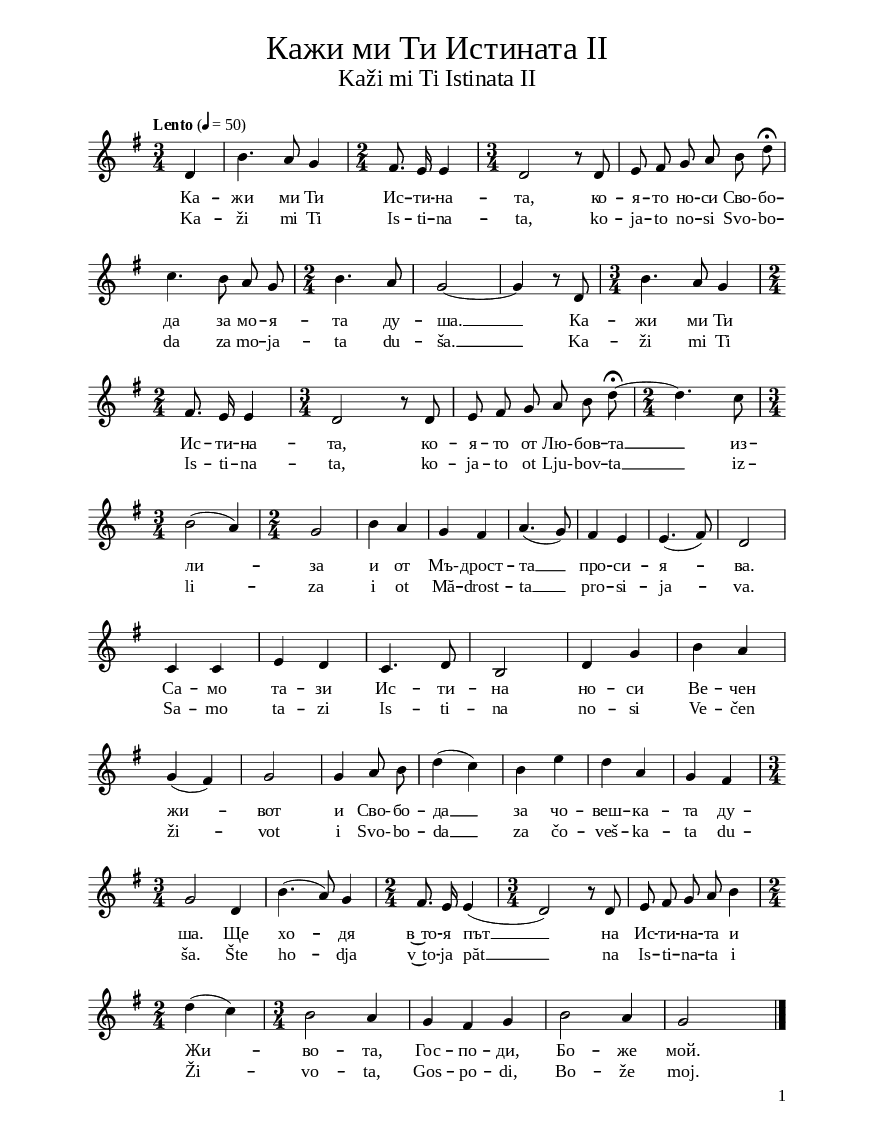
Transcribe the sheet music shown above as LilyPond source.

\version "2.24.2"

% include paper part and global functions
\include "include/globals.ily"

\bookpart {
\label #'ref168
\tocItem \markup "Кажи ми Ти Истината II – Kaži mi Ti Istinata II"
\include "include/bookpart-paper.ily"
\score {
  \include "include/score-layout.ily"

  \new Voice \absolute {
    \clef treble
    \key g \major
    \time 3/4
    \tempoFunc "Lento" 4 "50"
    \autoBeamOff

    \partial 4
    d'4 | % 2
    b'4.  a'8  g'4 | % 3
    \time 2/4  | % 3
    fis'8.  e'16  e'4 | % 4
    \time 3/4  | % 4
    d'2 r8  d'8 | % 5
    e'8  fis'8  g'8  a'8
    b'8  d''8 ^\fermata \break | % 6
    c''4.  b'8  a'8  g'8 | % 7
    \time 2/4  | % 7
    b'4.  a'8 | % 8
    g'2 ~ | % 9
    g'4 r8  d'8 |
    \time 3/4  |
    b'4.  a'8  g'4 \break | % 11
    \time 2/4  | % 11
    fis'8.  e'16  e'4  | % 12
    \time 3/4  | % 12
    d'2 r8  d'8 | % 13
    e'8  fis'8  g'8  a'8
    b'8  d''8 ~ ^\fermata  \time 2/4 | % 14
    d''4.  c''8 \break | \time 3/4 b'2  (a'4)  | % 16

    \time 2/4 g'2   % 17
    b'4  a'4 | % 18
    g'4  fis'4 | % 19
    a'4. (  g'8 ) |
    fis'4  e'4 | % 21
    e'4. (  fis'8 ) | % 22
    d'2 \break | % 23
    c'4  c'4 | % 24
    e'4  d'4 | % 25
    c'4.  d'8 | % 26
    b2 | % 27
    d'4  g'4 | % 28
    b'4  a'4 \break | % 29
    g'4 (  fis'4 ) |
    g'2 | % 31
    g'4  a'8  b'8 | % 32
    d''4 (  c''4 ) | % 33
    b'4  e''4 | % 34
    d''4  a'4 | % 35
    g'4  fis'4 \break | % 36
    \time 3/4  | % 36
    g'2  d'4 | % 37
    b'4. (  a'8 )  g'4 | % 38
    \time 2/4  | % 38
    fis'8.  e'16  e'4 ( | % 39
    \time 3/4  | % 39
    d'2 ) r8  d'8 |
    e'8  fis'8  g'8  a'8
    b'4 \break | % 41
    \time 2/4  | % 41
    d''4 (  c''4 ) | % 42
    \time 3/4  | % 42
    b'2  a'4 | % 43
    g'4  fis'4  g'4 | % 44
    b'2  a'4 | % 45
    g'2 s4 \bar "|."



  }

  \addlyrics {
    Ка -- жи ми Ти Ис -- ти -- на -- та,
    ко -- я -- то но -- си "Сво-" -- бо --
    да за мо -- я -- та ду -- ша. __ 
    Ка -- жи ми Ти Ис -- ти -- на -- та,
    ко -- я -- то от "Лю-" -- бов -- та __ 
    из -- ли --  за и от "Мъ-" --
    дрост -- та __  про -- си -- я --
    ва. Са -- мо та -- зи Ис -- ти -- на
    но -- си Ве -- чен жи -- вот и
    "Сво-" -- бо -- да __  за чо -- веш --
    ка -- та ду -- ша. Ще хо -- дя
    в~то -- я път __ на Ис -- ти --
    на -- та и Жи -- во -- та, Гос --
    по -- ди, Бо -- же мой. Ка -- жи ми
    Ти Ис -- ти -- на -- та, ко -- я --
    то но -- си Сво -- бо -- да за мо
    -- я -- та ду -- ша.}
   \addlyrics {
    Ka -- ži mi Ti Is -- ti -- na -- ta,
    ko -- ja -- to no -- si "Svo-" -- bo --
    da za mo -- ja -- ta du -- ša. __ 
    Ka -- ži mi Ti Is -- ti -- na -- ta,
    ko -- ja -- to ot "Lju-" -- bov -- ta __ 
    iz -- li --  za i ot Mă --
    drost -- ta __  pro -- si -- ja --
    va. Sa -- mo ta -- zi Is -- ti -- na
    no -- si Ve -- čen ži -- vot i
    "Svo-" -- bo -- da __ za čo -- veš --
    ka -- ta du -- ša. Šte ho -- dja
    v~to -- ja păt __ na Is -- ti --
    na -- ta i Ži -- vo -- ta, Gos --
    po -- di, Bo -- že moj. Ka -- ži mi
    Ti Is -- ti -- na -- ta, ko -- ja --
    to no -- si Svo -- bo -- da za mo
    -- ja -- ta du -- ša.}

      \header {
        title = \titleFunc "Кажи ми Ти Истината II" "Kaži mi Ti Istinata II"
      }

      \midi{}

    } % score



    % include foreign translation(s) of the song
    \version "2.24.2"

\markup \fill-line { \fontsize #deTitleFontSize "Sage du mir die Wahrheit" }
\markup \null
\markup \null
\markup \fontsize #deCoupletFontSize {
  \hspace #10
  \override #`(baseline-skip . ,deCoupletBaselineSkip)

  \column {
    \line { " "Sage du mir die Wahrheit,}

    \line { " "die Freiheit bringt für meine Seele. }

    \line { " " Sage du mir die Wahrheit, die aus der Liebe kommt}

    \line { " " und aus der Weisheit strahlt.}

    \line { " "  Nur diese Wahrheit bringt  das ewige Leben }
    \line { " "  und Freiheit für die menschliche Seele.  }
    \line { " " Ich werde auf diesem Weg der Wahrheit und des Lebens gehen}
    \line { " " oh, Herr, mein Gott. }
    \line { " "  }


  }
}

    

  } % bookpart

  % Più mosso
  %
